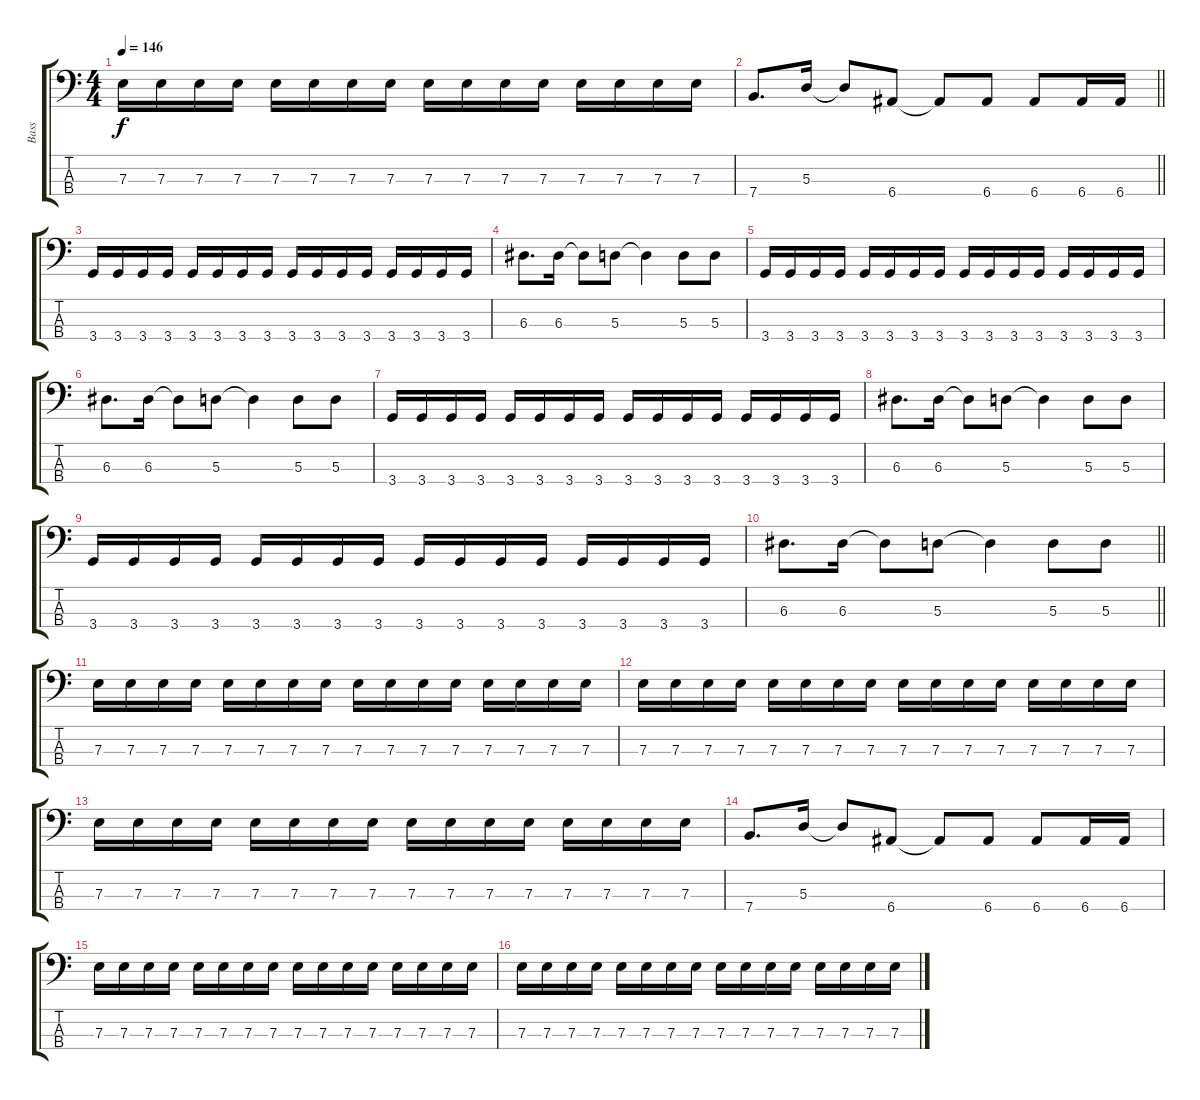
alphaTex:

\track ("Bass" "Bass") {instrument electricbassfinger}
\staff {score tabs}
\tuning (G2 D2 A1 E1) {hide}
\ts (4 4)
\tempo 146
\clef f4
\ks c
7.3.16{dy f} 7.3.16 7.3.16 7.3.16 7.3.16 7.3.16 7.3.16 7.3.16 7.3.16 7.3.16 7.3.16 7.3.16 7.3.16 7.3.16 7.3.16 7.3.16 |
\barLineRight lightlight
7.4.8{d} 5.3.16 5.3{t}.8 6.4.8 6.4{t}.8 6.4.8 6.4.8 6.4.16 6.4.16 |
3.4.16 3.4.16 3.4.16 3.4.16 3.4.16 3.4.16 3.4.16 3.4.16 3.4.16 3.4.16 3.4.16 3.4.16 3.4.16 3.4.16 3.4.16 3.4.16 |
6.3.8{d} 6.3.16 6.3{t}.8 5.3.8 5.3{t}.4 5.3.8 5.3.8 |
3.4.16 3.4.16 3.4.16 3.4.16 3.4.16 3.4.16 3.4.16 3.4.16 3.4.16 3.4.16 3.4.16 3.4.16 3.4.16 3.4.16 3.4.16 3.4.16 |
6.3.8{d} 6.3.16 6.3{t}.8 5.3.8 5.3{t}.4 5.3.8 5.3.8 |
3.4.16 3.4.16 3.4.16 3.4.16 3.4.16 3.4.16 3.4.16 3.4.16 3.4.16 3.4.16 3.4.16 3.4.16 3.4.16 3.4.16 3.4.16 3.4.16 |
6.3.8{d} 6.3.16 6.3{t}.8 5.3.8 5.3{t}.4 5.3.8 5.3.8 |
3.4.16 3.4.16 3.4.16 3.4.16 3.4.16 3.4.16 3.4.16 3.4.16 3.4.16 3.4.16 3.4.16 3.4.16 3.4.16 3.4.16 3.4.16 3.4.16 |
\barLineRight lightlight
6.3.8{d} 6.3.16 6.3{t}.8 5.3.8 5.3{t}.4 5.3.8 5.3.8 |
7.3.16 7.3.16 7.3.16 7.3.16 7.3.16 7.3.16 7.3.16 7.3.16 7.3.16 7.3.16 7.3.16 7.3.16 7.3.16 7.3.16 7.3.16 7.3.16 |
7.3.16 7.3.16 7.3.16 7.3.16 7.3.16 7.3.16 7.3.16 7.3.16 7.3.16 7.3.16 7.3.16 7.3.16 7.3.16 7.3.16 7.3.16 7.3.16 |
7.3.16 7.3.16 7.3.16 7.3.16 7.3.16 7.3.16 7.3.16 7.3.16 7.3.16 7.3.16 7.3.16 7.3.16 7.3.16 7.3.16 7.3.16 7.3.16 |
7.4.8{d} 5.3.16 5.3{t}.8 6.4.8 6.4{t}.8 6.4.8 6.4.8 6.4.16 6.4.16 |
7.3.16 7.3.16 7.3.16 7.3.16 7.3.16 7.3.16 7.3.16 7.3.16 7.3.16 7.3.16 7.3.16 7.3.16 7.3.16 7.3.16 7.3.16 7.3.16 |
7.3.16 7.3.16 7.3.16 7.3.16 7.3.16 7.3.16 7.3.16 7.3.16 7.3.16 7.3.16 7.3.16 7.3.16 7.3.16 7.3.16 7.3.16 7.3.16
